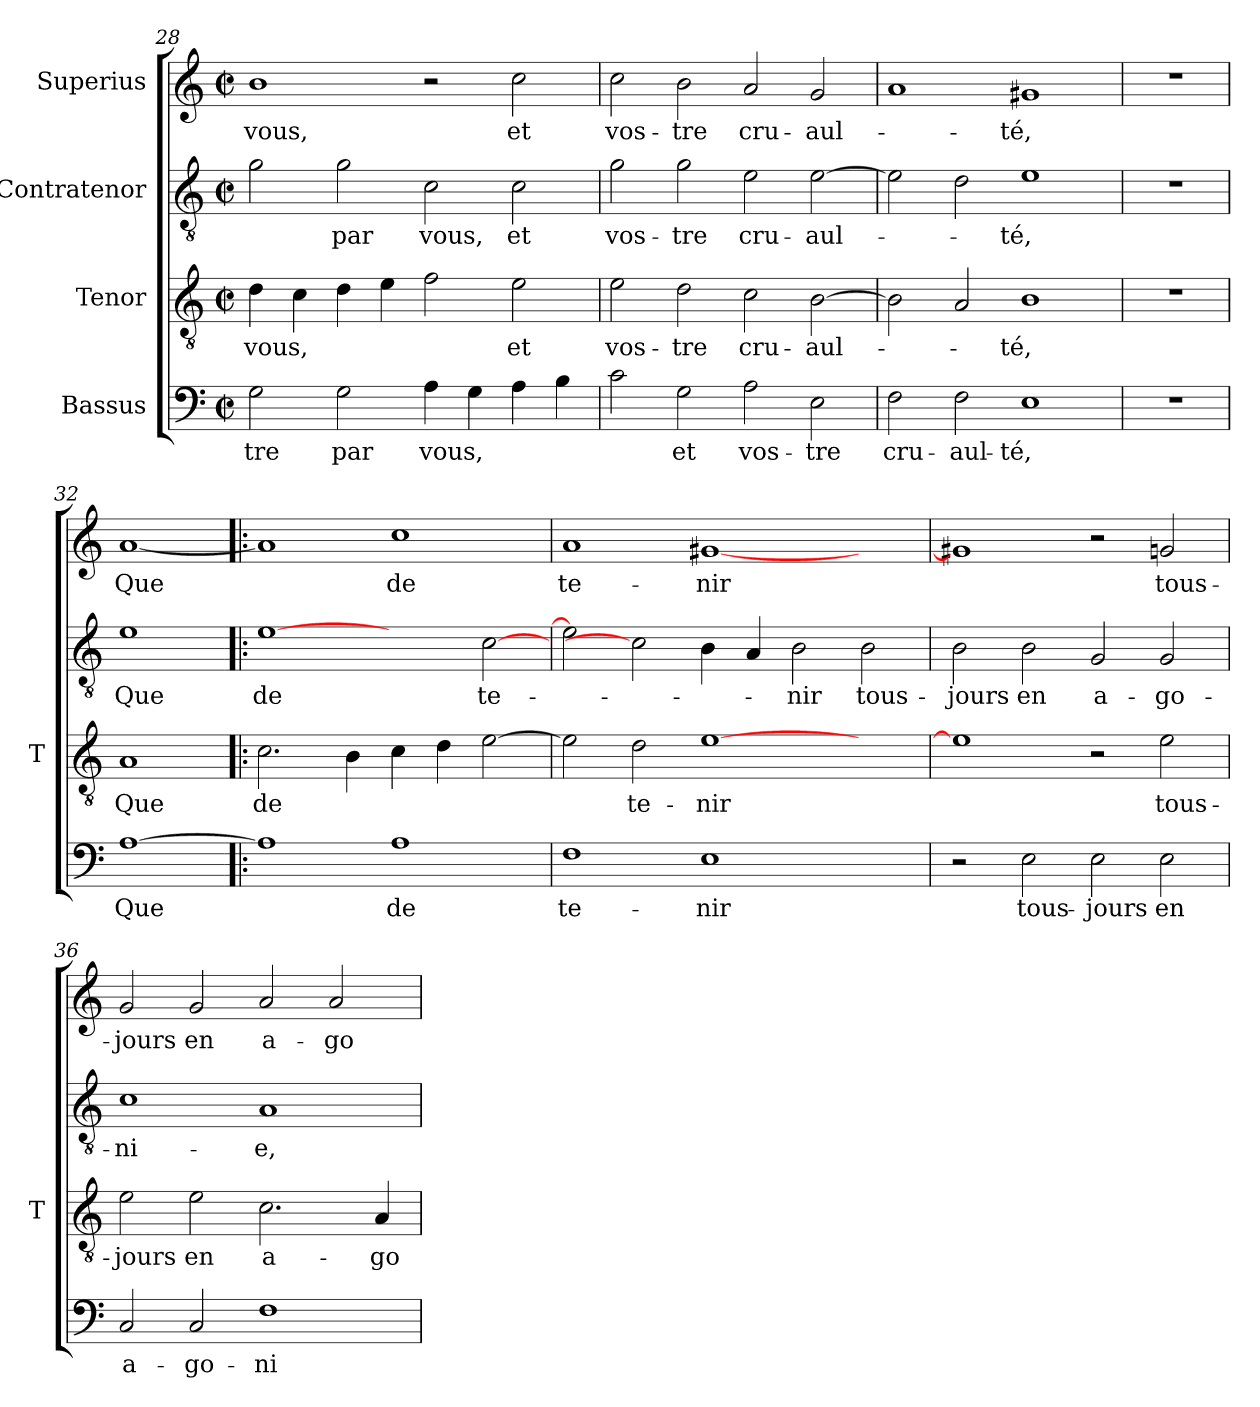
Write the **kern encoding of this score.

**kern	**text	**kern	**text	**kern	**text	**kern	**text
*part4	*part4	*part3	*part3	*part2	*part2	*part1	*part1
*staff4	*staff4	*staff3	*staff3	*staff2	*staff2	*staff1	*staff1
*I"Bassus	*	*I"Tenor	*	*I"Contratenor	*	*I"Superius	*
*	*	*I'T	*	*	*	*	*
*clefF4	*	*clefGv2	*	*clefGv2	*	*clefG2	*
*k[]	*	*k[]	*	*k[]	*	*k[]	*
*C:	*	*C:	*	*C:	*	*C:	*
*M2/2	*	*M2/2	*	*M2/2	*	*M2/2	*
*met(c|)	*	*met(c|)	*	*met(c|)	*	*met(c|)	*
=28	=28	=28	=28	=28	=28	=28	=28
2G	-tre	4d	-vous,	2g	.	1b	-vous,
.	.	4c	.	.	.	.	.
2G	-par	4d	.	2g	-par	.	.
.	.	4e	.	.	.	.	.
4A	-vous,	2f	.	2c	-vous,	2r	.
4G	.	.	.	.	.	.	.
4A	.	2e	-et	2c	-et	2cc	-et
4B	.	.	.	.	.	.	.
=29	=29	=29	=29	=29	=29	=29	=29
2c	.	2e	vos-	2g	vos-	2cc	vos-
2G	-et	2d	-tre	2g	-tre	2b	-tre
2A	vos-	2c	cru-	2e	cru-	2a	cru-
2E	-tre	[2B	aul-	[2e	aul-	2g	aul-
=30	=30	=30	=30	=30	=30	=30	=30
2F	cru-	2B]	.	2e]	.	1a	.
2F	aul-	2A	.	2d	.	.	.
1E	-té,	1B	-té,	1e	-té,	1g#X	-té,
=31	=31	=31	=31	=31	=31	=31	=31
1r	.	1r	.	1r	.	1r	.
=32	=32	=32	=32	=32	=32	=32	=32
[1A	-Que	1A	-Que	1e	-Que	[1a	-Que
=33!|:	=33!|:	=33!|:	=33!|:	=33!|:	=33!|:	=33!|:	=33!|:
1A]	.	2.c	-de	[1e	-de	1a]	.
.	.	4B	.	.	.	.	.
1A	-de	4c	.	2ryy	.	1cc	-de
.	.	4d	.	.	.	.	.
.	.	[2e	.	[2c	te-	.	.
=34	=34	=34	=34	=34	=34	=34	=34
1F	te-	2e]	.	2e]	.	1a	te-
.	.	2d	te-	2c]	.	.	.
1E	-nir	[1e	-nir	4B	.	[1g#X	-nir
.	.	.	.	4A	.	.	.
.	.	.	.	2B	-nir	.	.
2ryy	.	2ryy	.	2B	tous-	2ryy	.
=35	=35	=35	=35	=35	=35	=35	=35
2r	.	1e]	.	2B	-jours	1g#X]	.
2E	tous-	.	.	2B	-en	.	.
2E	-jours	2r	.	2G	a-	2r	.
2E	-en	2e	tous-	2G	go-	2g	tous-
=36	=36	=36	=36	=36	=36	=36	=36
2C	a-	2e	-jours	1c	ni-	2g	-jours
2C	go-	2e	-en	.	.	2g	-en
1F	ni-	2.c	a-	1A	-e,	2a	a-
.	.	.	.	.	.	2a	go-
.	.	4A	go-	.	.	.	.
=	=	=	=	=	=	=	=
*-	*-	*-	*-	*-	*-	*-	*-
